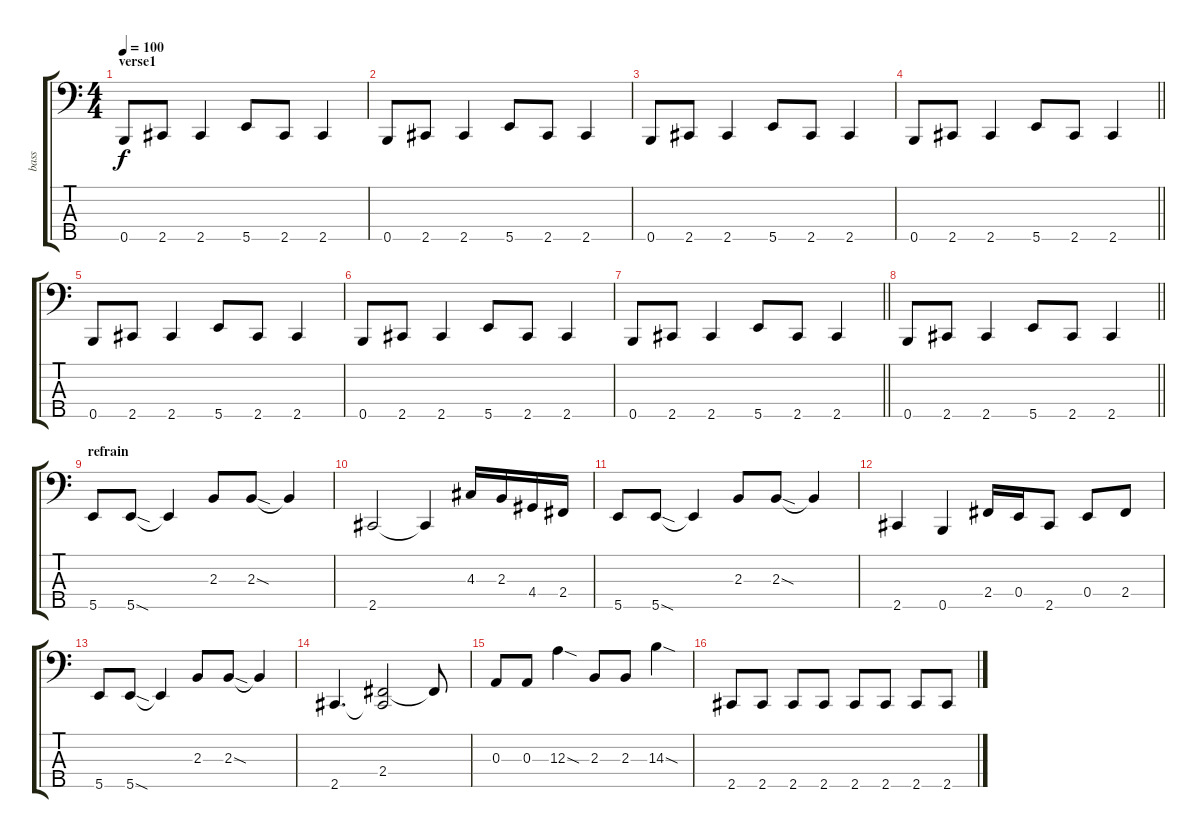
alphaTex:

\track ("bass" "bass") {instrument electricbassfinger}
\staff {score tabs}
\tuning (G2 D2 A1 E1 B0) {hide}
\ts (4 4)
\section ("" "verse1 ")
\tempo 100
\clef f4
\ks c
0.5.8{dy f} 2.5.8 2.5.4 5.5.8 2.5.8 2.5.4 |
0.5.8 2.5.8 2.5.4 5.5.8 2.5.8 2.5.4 |
0.5.8 2.5.8 2.5.4 5.5.8 2.5.8 2.5.4 |
\barLineRight lightlight
0.5.8 2.5.8 2.5.4 5.5.8 2.5.8 2.5.4 |
0.5.8 2.5.8 2.5.4 5.5.8 2.5.8 2.5.4 |
0.5.8 2.5.8 2.5.4 5.5.8 2.5.8 2.5.4 |
\barLineRight lightlight
0.5.8 2.5.8 2.5.4 5.5.8 2.5.8 2.5.4 |
\barLineRight lightlight
0.5.8 2.5.8 2.5.4 5.5.8 2.5.8 2.5.4 |
\section ("" "refrain")
5.5.8 5.5{sod}.8 5.5{t}.4 2.3.8 2.3{sod}.8 2.3{t}.4 |
2.5.2 2.5{t}.4 4.3.16 2.3.16 4.4.16 2.4.16 |
5.5.8 5.5{sod}.8 5.5{t}.4 2.3.8 2.3{sod}.8 2.3{t}.4 |
2.5.4 0.5.4 2.4.16 0.4.16 2.5.8 0.4.8 2.4.8 |
5.5.8 5.5{sod}.8 5.5{t}.4 2.3.8 2.3{sod}.8 2.3{t}.4 |
2.5.4{d} (2.4 2.5{t}).2 2.4{t}.8 |
0.3.8 0.3.8 12.3{sod}.4 2.3.8 2.3.8 14.3{sod}.4 |
2.5.8 2.5.8 2.5.8 2.5.8 2.5.8 2.5.8 2.5.8 2.5.8
